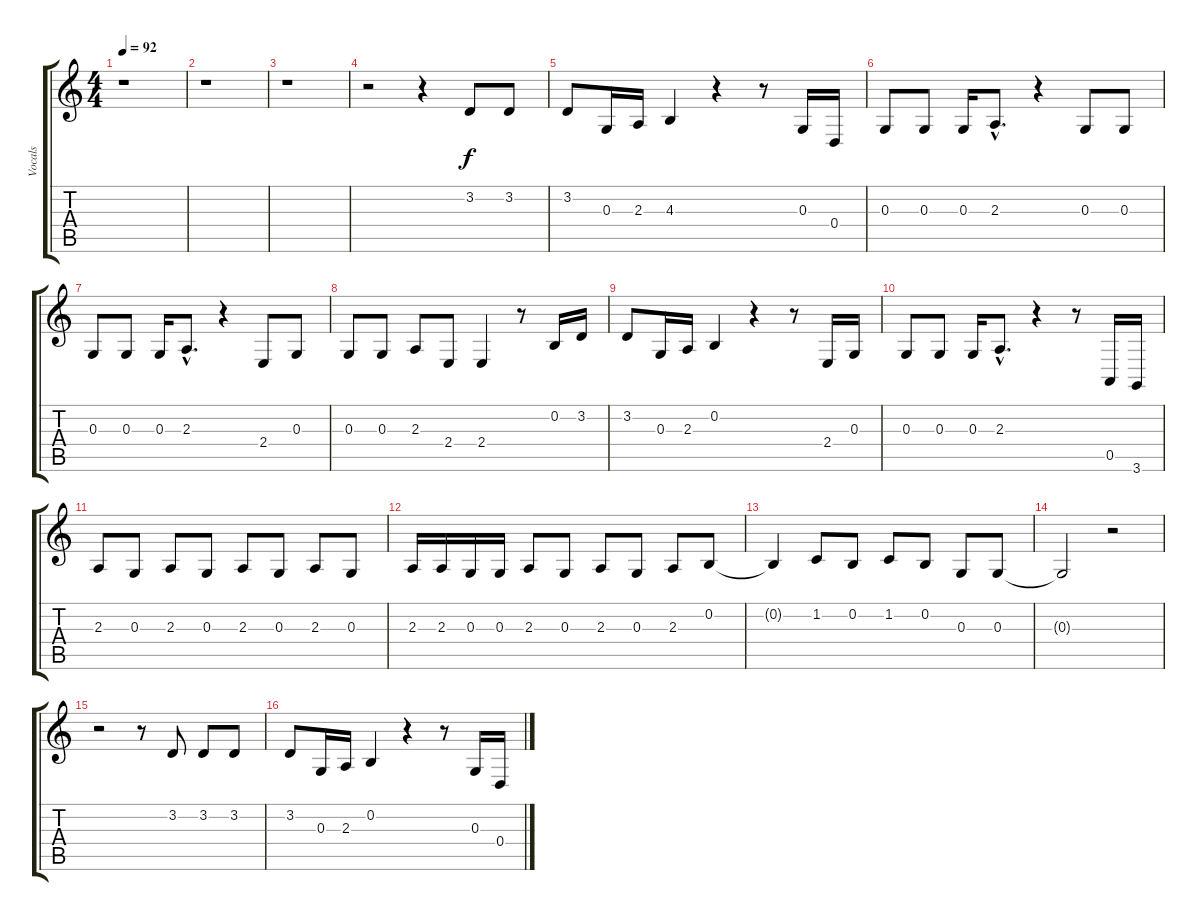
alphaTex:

\track ("Vocals" "Vocals") {instrument violin}
\staff {score tabs}
\tuning (E4 B3 G3 D3 A2 E2) {hide}
\ts (4 4)
\tempo 92
\clef g2
\ks c
r.1{dy f instrument violin} |
r.1 |
r.1 |
r.2 r.4 3.2.8 3.2.8 |
3.2.8 0.3.16 2.3.16 4.3.4 r.4 r.8 0.3.16 0.4.16 |
0.3.8 0.3.8 0.3.16 2.3{hac}.8{d} r.4 0.3.8 0.3.8 |
0.3.8 0.3.8 0.3.16 2.3{hac}.8{d} r.4 2.4.8 0.3.8 |
0.3.8 0.3.8 2.3.8 2.4.8 2.4.4 r.8 0.2.16 3.2.16 |
3.2.8 0.3.16 2.3.16 0.2.4 r.4 r.8 2.4.16 0.3.16 |
0.3.8 0.3.8 0.3.16 2.3{hac}.8{d} r.4 r.8 0.5.16 3.6.16 |
2.3.8 0.3.8 2.3.8 0.3.8 2.3.8 0.3.8 2.3.8 0.3.8 |
2.3.16 2.3.16 0.3.16 0.3.16 2.3.8 0.3.8 2.3.8 0.3.8 2.3.8 0.2.8 |
0.2{t}.4 1.2.8 0.2.8 1.2.8 0.2.8 0.3.8 0.3.8 |
0.3{t}.2 r.2 |
r.2 r.8 3.2.8 3.2.8 3.2.8 |
3.2.8 0.3.16 2.3.16 0.2.4 r.4 r.8 0.3.16 0.4.16
